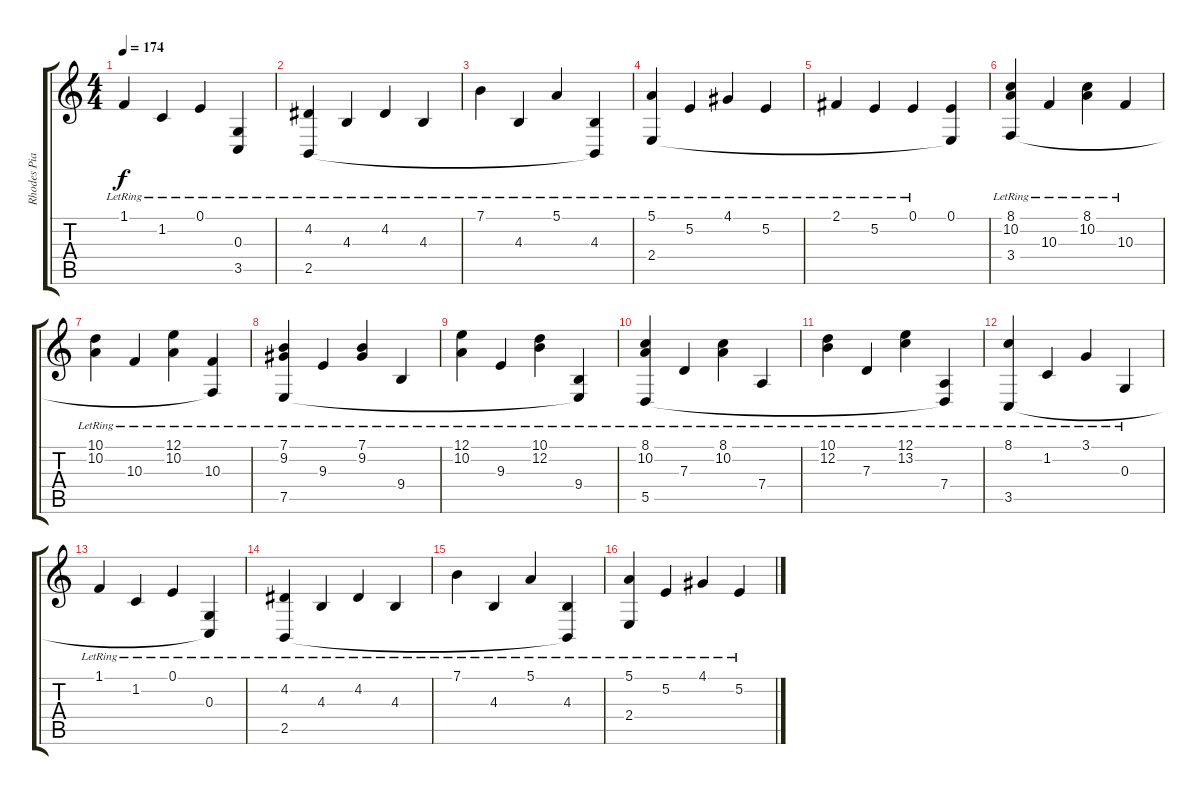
\track ("Rhodes Piano?" "Rhodes Pia") {instrument acousticgrandpiano}
\staff {score tabs}
\tuning (E4 B3 G3 D3 A2 E2) {hide}
\ts (4 4)
\tempo 174
\clef g2
\ks c
1.1{lr}.4{dy f} 1.2{lr}.4 0.1{lr}.4 (0.3{lr} 3.5{t}).4 |
(4.2{lr} 2.5{lr}).4 4.3{lr}.4 4.2{lr}.4 4.3{lr}.4 |
7.1{lr}.4 4.3{lr}.4 5.1{lr}.4 (4.3{lr} 2.5{t}).4 |
(5.1{lr} 2.4{lr}).4 5.2{lr}.4 4.1{lr}.4 5.2{lr}.4 |
2.1{lr}.4 5.2{lr}.4 0.1{lr}.4 (0.1 2.4{t}).4 |
(8.1{lr} 10.2{lr} 3.4{lr}).4{volume 13} 10.3{lr}.4 (8.1{lr} 10.2{lr}).4 10.3{lr}.4 |
(10.1{lr} 10.2{lr}).4 10.3{lr}.4 (12.1{lr} 10.2{lr}).4 (10.3{lr} 3.4{t}).4 |
(7.1{lr} 9.2{lr} 7.5{lr}).4 9.3{lr}.4 (7.1{lr} 9.2{lr}).4 9.4{lr}.4 |
(12.1{lr} 10.2{lr}).4 9.3{lr}.4 (10.1{lr} 12.2{lr}).4 (9.4{lr} 7.5{t}).4 |
(8.1{lr} 10.2{lr} 5.5{lr}).4 7.3{lr}.4 (8.1{lr} 10.2{lr}).4 7.4{lr}.4 |
(10.1{lr} 12.2{lr}).4 7.3{lr}.4 (12.1{lr} 13.2{lr}).4 (7.4{lr} 5.5{t}).4 |
(8.1{lr} 3.5{lr}).4 1.2{lr}.4 3.1{lr}.4 0.3{lr}.4 |
1.1{lr}.4 1.2{lr}.4 0.1{lr}.4 (0.3{lr} 3.5{t}).4 |
(4.2{lr} 2.5{lr}).4 4.3{lr}.4 4.2{lr}.4 4.3{lr}.4 |
7.1{lr}.4 4.3{lr}.4 5.1{lr}.4 (4.3{lr} 2.5{t}).4 |
(5.1{lr} 2.4{lr}).4 5.2{lr}.4 4.1{lr}.4 5.2{lr}.4
